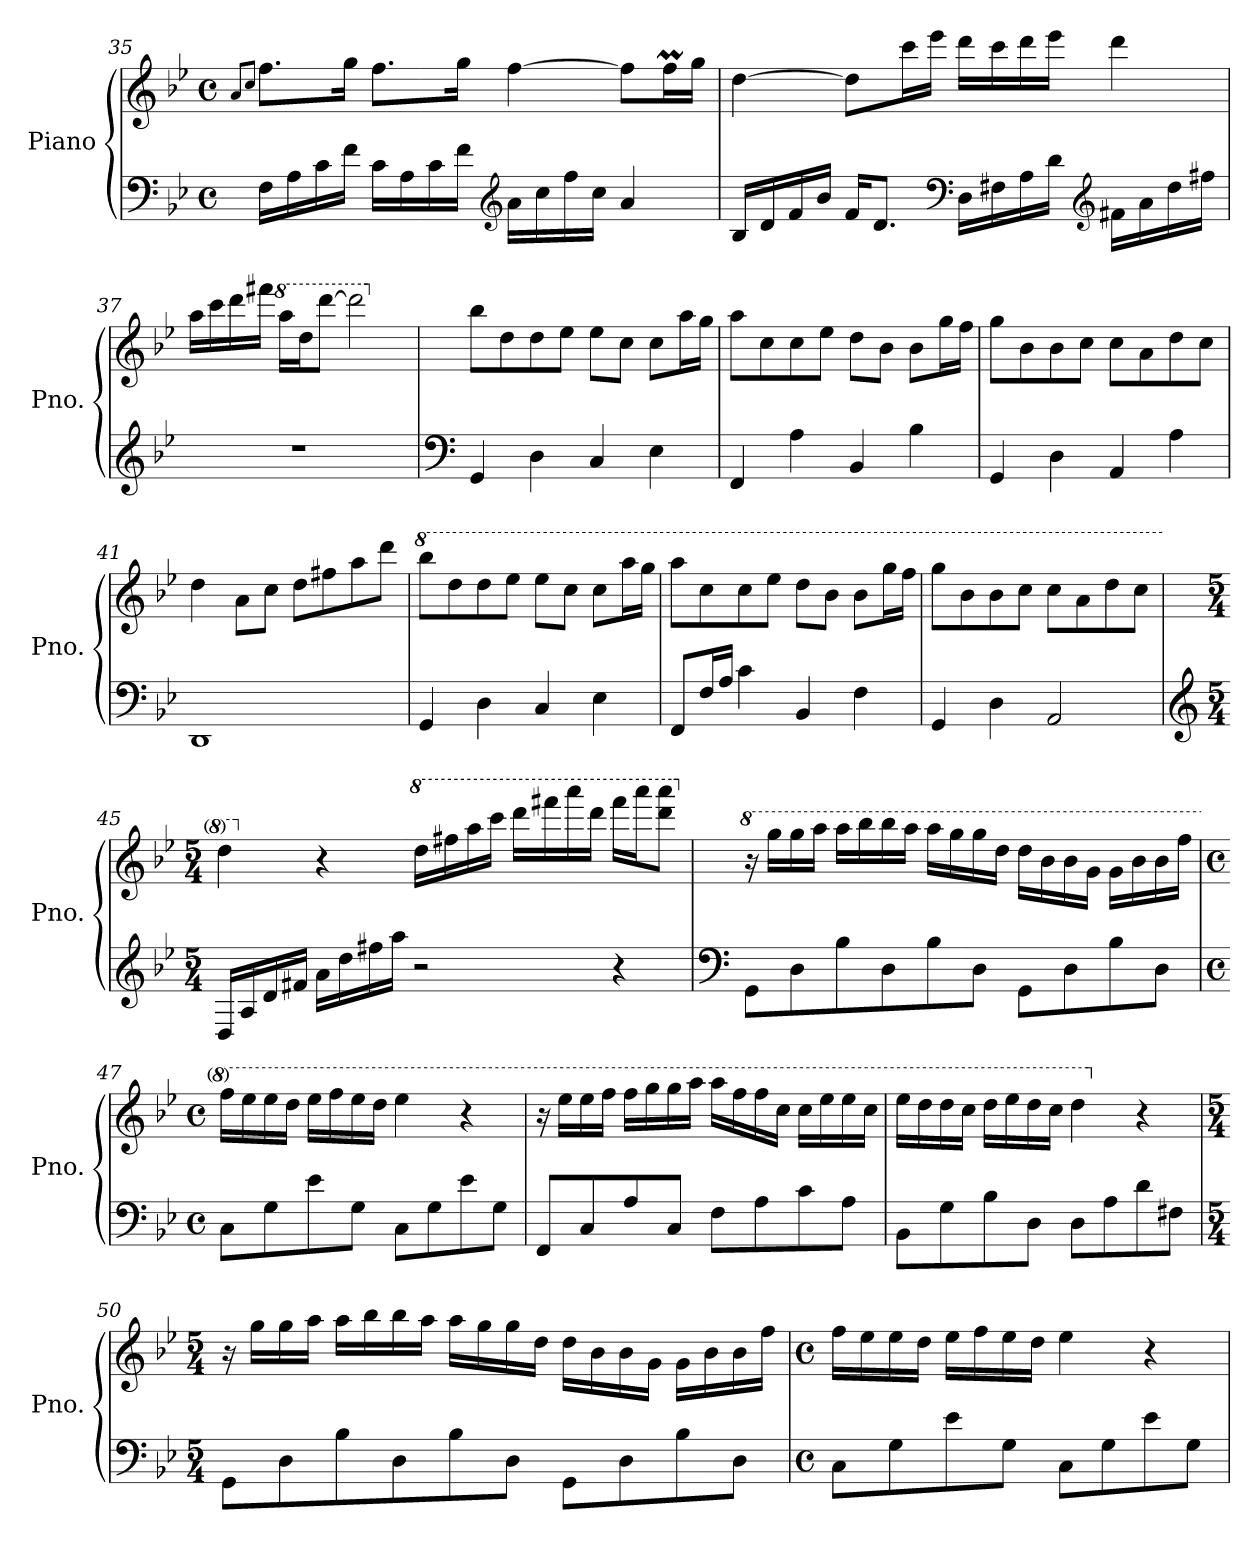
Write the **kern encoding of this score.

**kern	**kern
*part1	*part1
*staff2	*staff1
*I"Piano	*
*I'Pno.	*
!!LO:LB:g=z
*clefF4	*clefG2
*k[b-e-]	*k[b-e-]
*M4/4	*M4/4
*met(c)	*met(c)
=35	=35
.	8qa/L
.	8qcc/J
16F\LL	8.ff\L
16A\	.
16c\	.
16f\JJ	16gg\Jk
16c\LL	8.ff\L
16A\	.
16c\	.
16f\JJ	16gg\Jk
*clefG2	*
16a\LL	[4ff\
16cc\	.
16ff\	.
16cc\JJ	.
4a/	8ff\L]
.	16ffM\L
.	16gg\JJ
=36	=36
16B-/LL	[4dd\
16d/	.
16f/	.
16b-/JJ	.
16f/KL	8dd\L]
8.d/J	.
.	16ccc\L
.	16eee-\JJ
*clefF4	*
16D\LL	16ddd\LL
16F#X\	16ccc\
16A\	16ddd\
16d\JJ	16eee-\JJ
*clefG2	*
16f#X\LL	4ddd\
16a\	.
16dd\	.
16ff#X\JJ	.
!!LO:LB:g=z
=37	=37
1r	16aa\LL
.	16ccc\
.	16ddd\
.	16fff#X\JJ
*	*8va
.	16aaa\LL
.	16ddd\J
.	[8dddd\J
.	2dddd\]
=38	=38
*clefF4	*
*	*X8va
4GG/	8bb-\L
.	8dd\
4D\	8dd\
.	8ee-\J
4C/	8ee-\L
.	8cc\J
4E-\	8cc\L
.	16aa\L
.	16gg\JJ
=39	=39
4FF/	8aa\L
.	8cc\
4A\	8cc\
.	8ee-\J
4BB-/	8dd\L
.	8b-\J
4B-\	8b-\L
.	16gg\L
.	16ff\JJ
=40	=40
4GG/	8gg\L
.	8b-\
4D\	8b-\
.	8cc\J
4AA/	8cc\L
.	8a\
4A\	8dd\
.	8cc\J
!!LO:PB:g=z
=41	=41
1DD	4dd\
.	8a\L
.	8cc\J
.	8dd\L
.	8ff#X\
.	8aa\
.	8ddd\J
=42	=42
*	*8va
4GG/	8bbb-\L
.	8ddd\
4D\	8ddd\
.	8eee-\J
4C/	8eee-\L
.	8ccc\J
4E-\	8ccc\L
.	16aaa\L
.	16ggg\JJ
=43	=43
8FF/L	8aaa\L
16F/L	8ccc\
16A/JJ	.
4c\	8ccc\
.	8eee-\J
4BB-/	8ddd\L
.	8bb-\J
4F\	8bb-\L
.	16ggg\L
.	16fff\JJ
=44	=44
4GG/	8ggg\L
.	8bb-\
4D\	8bb-\
.	8ccc\J
2AA/	8ccc\L
.	8aa\
.	8ddd\
.	8ccc\J
!!LO:LB:g=z
=45	=45
*clefG2	*
*M5/4	*M5/4
16D/LL	4ddd\
16A/	.
16d/	.
16f#X/JJ	.
*	*X8va
16a\LL	4r
16dd\	.
16ff#X\	.
16aa\JJ	.
*	*8va
2r	16ddd\LL
.	16fff#X\
.	16aaa\
.	16cccc\JJ
.	16dddd\LL
.	16ffff#X\
.	16aaaa\
.	16dddd\JJ
4r	16ffff#\LL
.	16aaaa\J
.	8dddd\ 8aaaa\J
=46	=46
*clefF4	*
*	*X8va
*	*8va
8GG\L	16r
.	16ggg\LL
8D\	16ggg\
.	16aaa\JJ
8B-\	16aaa\LL
.	16bbb-\
8D\	16bbb-\
.	16aaa\JJ
8B-\	16aaa\LL
.	16ggg\
8D\J	16ggg\
.	16ddd\JJ
8GG\L	16ddd\LL
.	16bb-\
8D\	16bb-\
.	16gg\JJ
8B-\	16gg\LL
.	16bb-\
8D\J	16bb-\
.	16fff\JJ
!!LO:LB:g=z
=47	=47
*M4/4	*M4/4
*met(c)	*met(c)
8C\L	16fff\LL
.	16eee-\
8G\	16eee-\
.	16ddd\JJ
8e-\	16eee-\LL
.	16fff\
8G\J	16eee-\
.	16ddd\JJ
8C\L	4eee-\
8G\	.
8e-\	4r
8G\J	.
=48	=48
8FF/L	16r
.	16eee-\LL
8C/	16eee-\
.	16fff\JJ
8A/	16fff\LL
.	16ggg\
8C/J	16ggg\
.	16aaa\JJ
8F\L	16aaa\LL
.	16fff\
8A\	16fff\
.	16ccc\JJ
8c\	16ccc\LL
.	16eee-\
8A\J	16eee-\
.	16ccc\JJ
!!LO:LB:g=z
=49	=49
8BB-\L	16eee-\LL
.	16ddd\
8G\	16ddd\
.	16ccc\JJ
8B-\	16ddd\LL
.	16eee-\
8D\J	16ddd\
.	16ccc\JJ
8D\L	4ddd\
8A\	.
*	*X8va
8d\	4r
8F#X\J	.
=50	=50
*M5/4	*M5/4
8GG\L	16r
.	16gg\LL
8D\	16gg\
.	16aa\JJ
8B-\	16aa\LL
.	16bb-\
8D\	16bb-\
.	16aa\JJ
8B-\	16aa\LL
.	16gg\
8D\J	16gg\
.	16dd\JJ
8GG\L	16dd\LL
.	16b-\
8D\	16b-\
.	16g\JJ
8B-\	16g\LL
.	16b-\
8D\J	16b-\
.	16ff\JJ
!!LO:LB:g=z
=51	=51
*M4/4	*M4/4
*met(c)	*met(c)
8C\L	16ff\LL
.	16ee-\
8G\	16ee-\
.	16dd\JJ
8e-\	16ee-\LL
.	16ff\
8G\J	16ee-\
.	16dd\JJ
8C\L	4ee-\
8G\	.
8e-\	4r
8G\J	.
=	=
*-	*-
